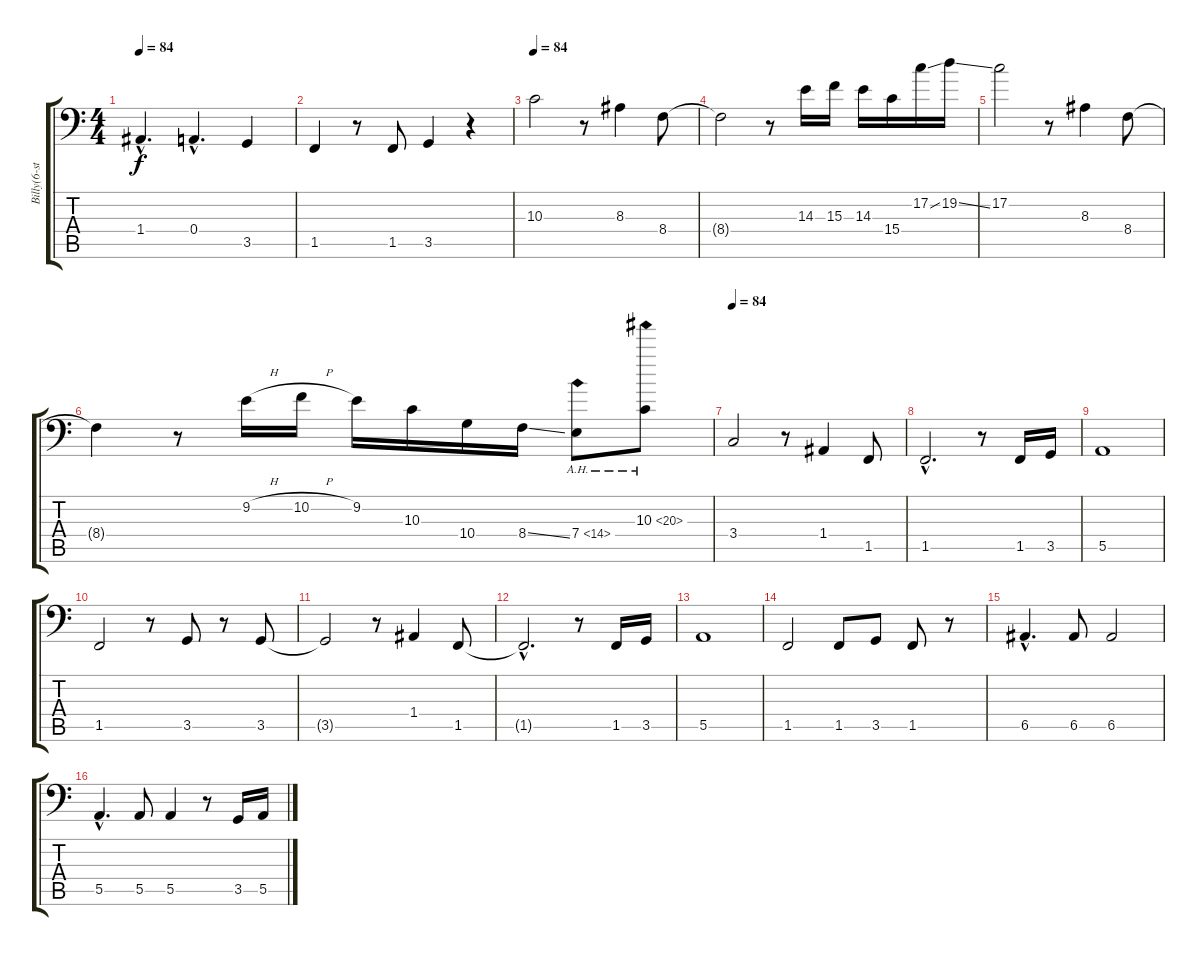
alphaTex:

\track ("Billy(6-strings)" "Billy(6-st") {instrument electricbassfinger}
\staff {score tabs}
\tuning (C3 G2 D2 A1 E1 B0) {hide}
\ts (4 4)
\tempo 84
\clef f4
\ks c
1.4{hac}.4{d dy f} 0.4{hac}.4{d} 3.5.4 |
1.5.4 r.8 1.5.8 3.5.4 r.4 |
\tempo 84
10.3.2 r.8 8.3.4 8.4.8 |
8.4{t}.2 r.8 14.3.16 15.3.16 14.3.16 15.4.16 17.2{ss}.16 19.2{ss}.16 |
17.2.2 r.8 8.3.4 8.4.8 |
8.4{t}.4 r.8 9.2{h}.16 10.2{h}.16 9.2.16 10.3.16 10.4.16 8.4{ss}.16 7.4{ah 7}.8 10.3{ah 10}.8 |
\tempo 84
3.4.2 r.8 1.4.4 1.5.8 |
1.5{hac}.2{d} r.8 1.5.16 3.5.16 |
5.5.1 |
1.5.2 r.8 3.5.8 r.8 3.5.8 |
3.5{t}.2 r.8 1.4.4 1.5.8 |
1.5{hac t}.2{d} r.8 1.5.16 3.5.16 |
5.5.1 |
1.5.2 1.5.8 3.5.8 1.5.8 r.8 |
6.5{hac}.4{d} 6.5.8 6.5.2 |
5.5{hac}.4{d} 5.5.8 5.5.4 r.8 3.5.16 5.5.16
